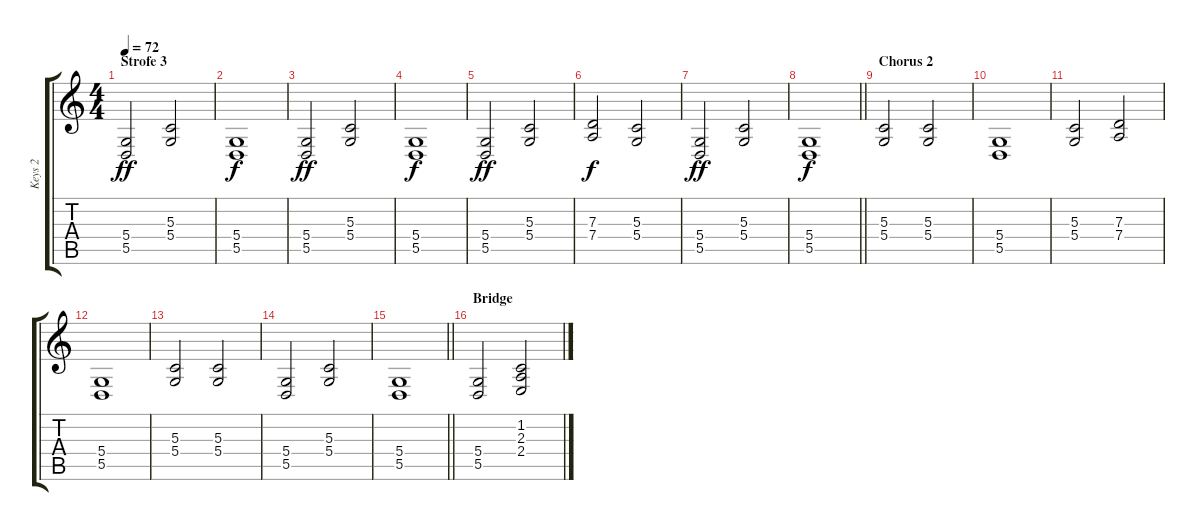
\track ("Keys 2" "Keys 2") {instrument stringensemble1}
\staff {score tabs}
\tuning (E4 B3 G3 D3 A2 E2) {hide}
\ts (4 4)
\section ("" "Strofe 3")
\tempo 72
\clef g2
\ks c
(5.4 5.5).2{dy ff} (5.3 5.4).2 |
(5.4 5.5).1{dy f} |
(5.4 5.5).2{dy ff} (5.3 5.4).2 |
(5.4 5.5).1{dy f} |
(5.4 5.5).2{dy ff} (5.3 5.4).2 |
(7.3 7.4).2{dy f} (5.3 5.4).2 |
(5.4 5.5).2{dy ff} (5.3 5.4).2 |
\barLineRight lightlight
(5.4 5.5).1{dy f} |
\section ("" "Chorus 2")
(5.3 5.4).2 (5.3 5.4).2 |
(5.4 5.5).1 |
(5.3 5.4).2 (7.3 7.4).2 |
(5.4 5.5).1 |
(5.3 5.4).2 (5.3 5.4).2 |
(5.4 5.5).2 (5.3 5.4).2 |
\barLineRight lightlight
(5.4 5.5).1 |
\section ("" "Bridge ")
(5.4 5.5).2 (1.2 2.3 2.4).2
